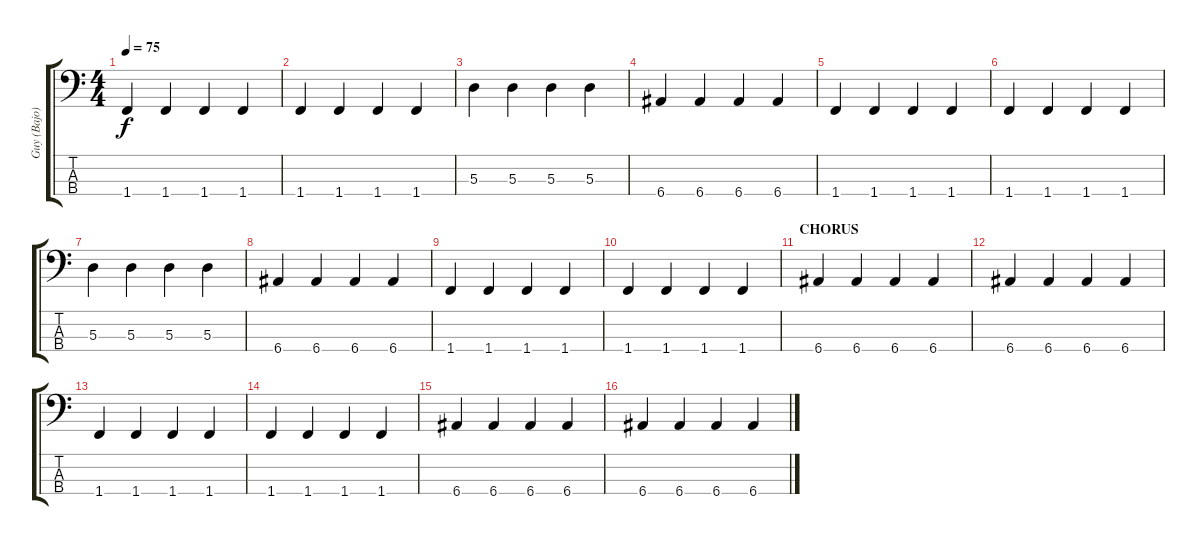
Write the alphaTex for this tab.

\track ("Guy (Bajo)" "Guy (Bajo)") {instrument electricbasspick}
\staff {score tabs}
\tuning (G2 D2 A1 E1) {hide}
\ts (4 4)
\tempo 75
\clef f4
\ks c
1.4.4{dy f} 1.4.4 1.4.4 1.4.4 |
1.4.4 1.4.4 1.4.4 1.4.4 |
5.3.4 5.3.4 5.3.4 5.3.4 |
6.4.4 6.4.4 6.4.4 6.4.4 |
1.4.4 1.4.4 1.4.4 1.4.4 |
1.4.4 1.4.4 1.4.4 1.4.4 |
5.3.4 5.3.4 5.3.4 5.3.4 |
6.4.4 6.4.4 6.4.4 6.4.4 |
1.4.4 1.4.4 1.4.4 1.4.4 |
1.4.4 1.4.4 1.4.4 1.4.4 |
\section ("" "CHORUS")
6.4.4 6.4.4 6.4.4 6.4.4 |
6.4.4 6.4.4 6.4.4 6.4.4 |
1.4.4 1.4.4 1.4.4 1.4.4 |
1.4.4 1.4.4 1.4.4 1.4.4 |
6.4.4 6.4.4 6.4.4 6.4.4 |
6.4.4 6.4.4 6.4.4 6.4.4
